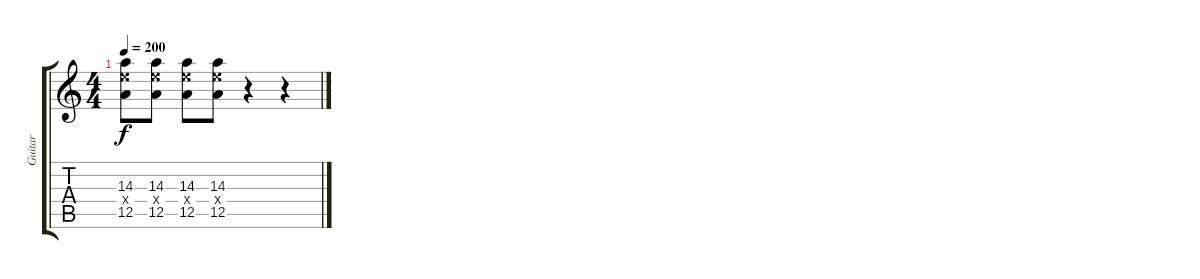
\track ("Guitar" "Guitar") {instrument distortionguitar}
\staff {score tabs}
\tuning (E4 B3 G3 D3 A2 E2) {hide}
\ts (4 4)
\tempo 200
\clef g2
\ks c
(14.3 14.4{x} 12.5).8{dy f} (14.3 14.4{x} 12.5).8 (14.3 14.4{x} 12.5).8 (14.3 14.4{x} 12.5).8 r.4 r.4
